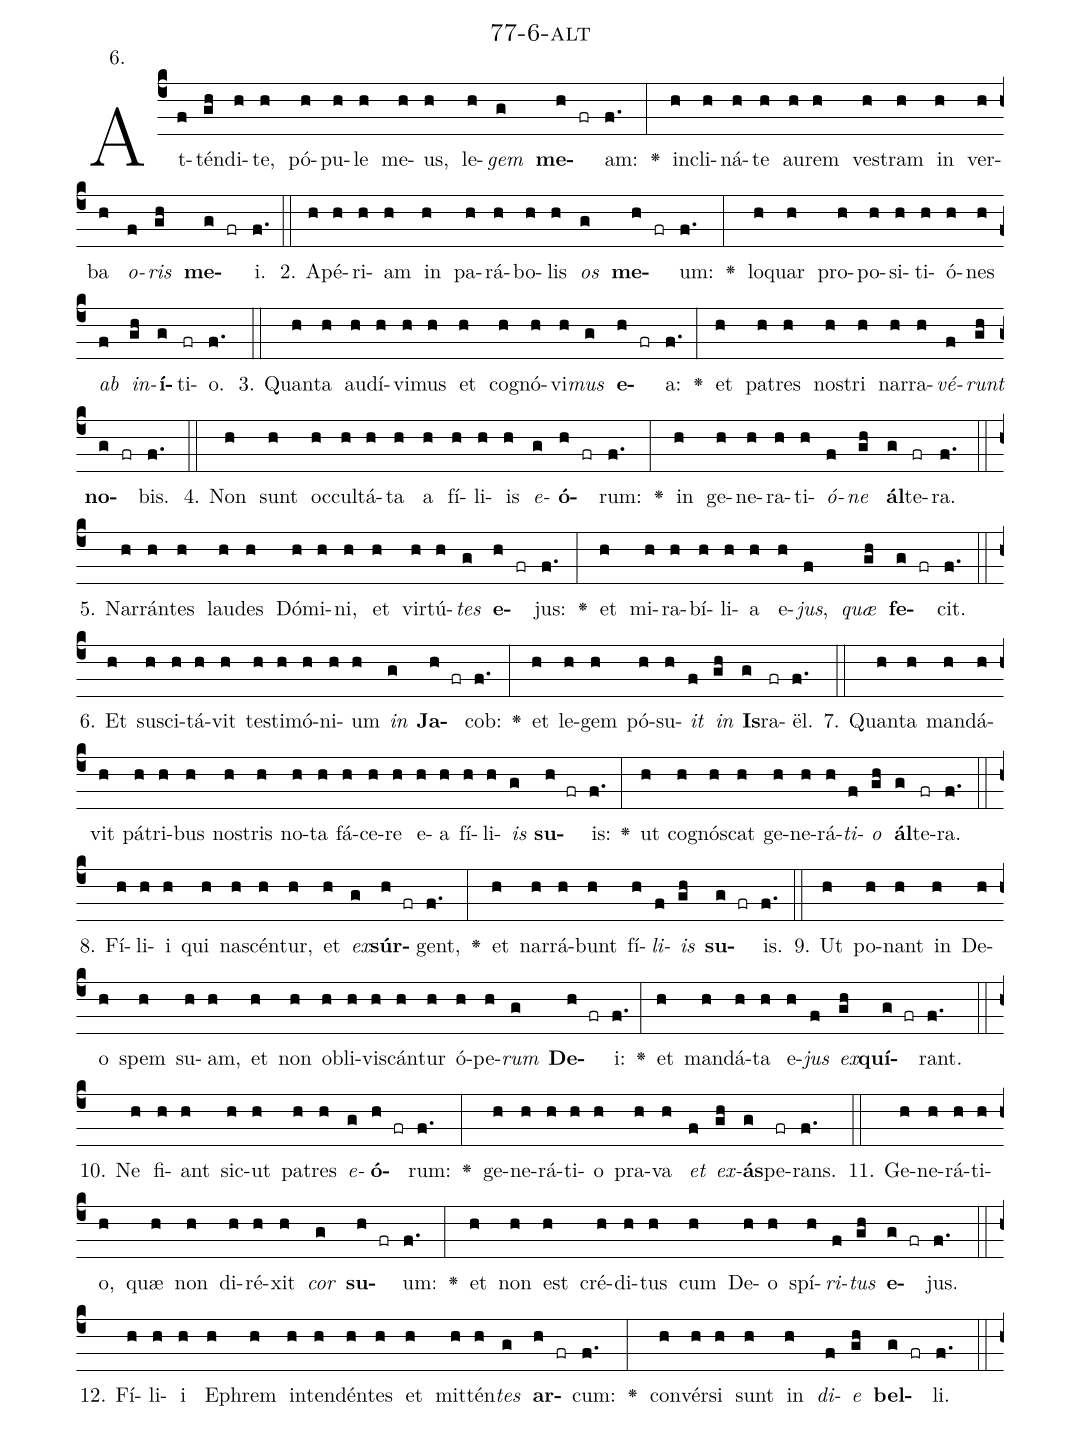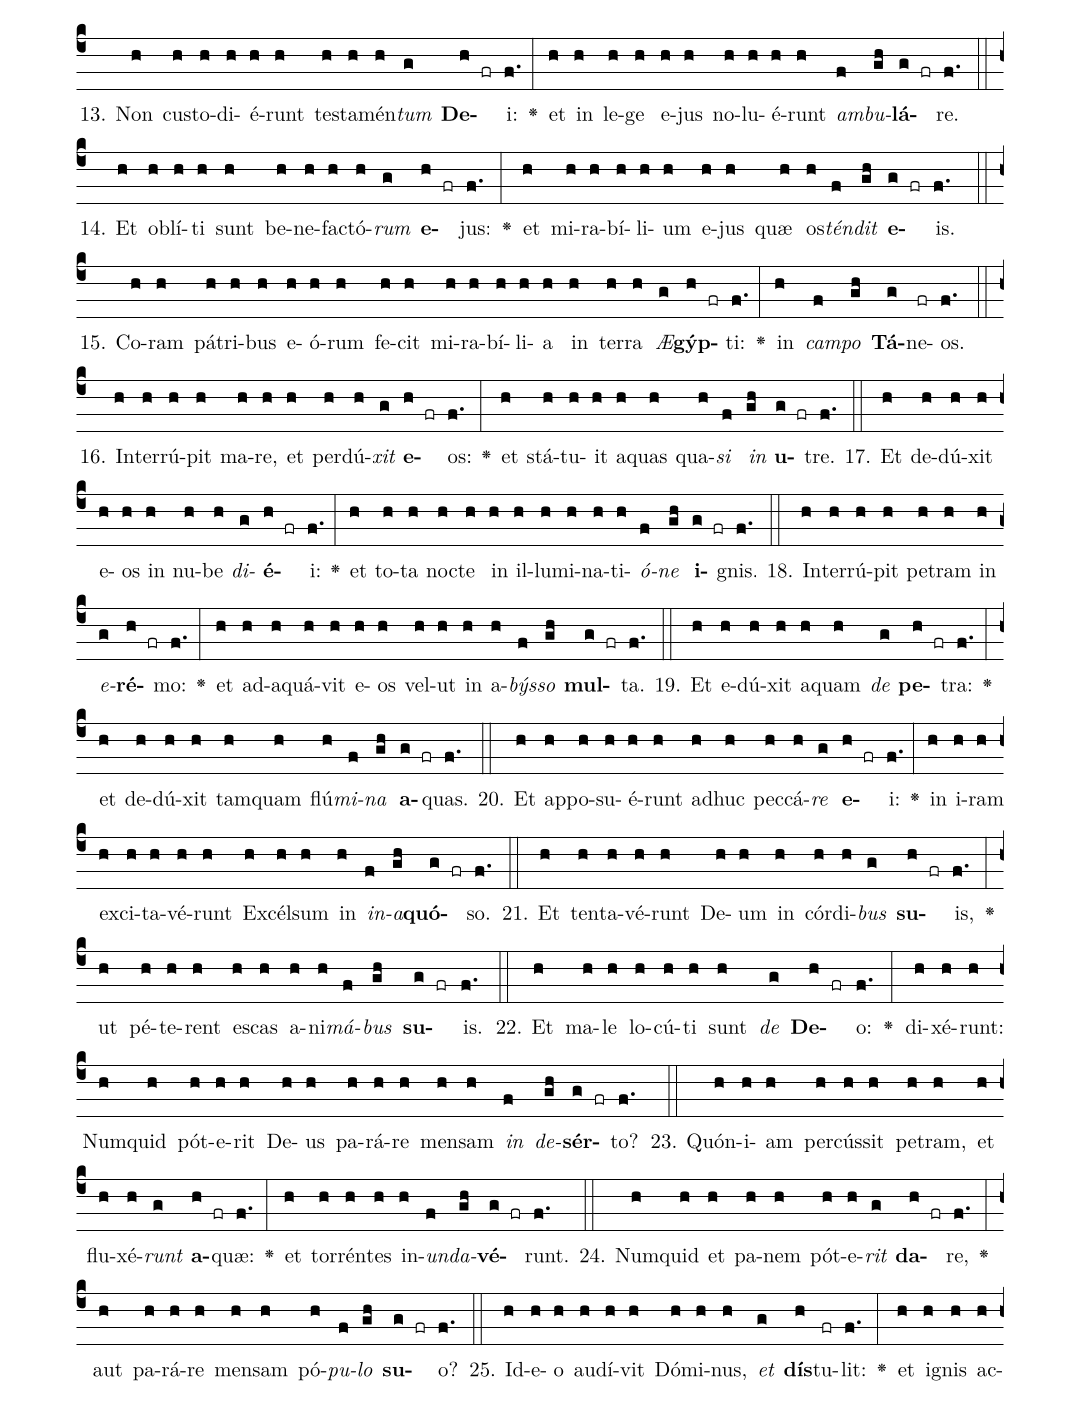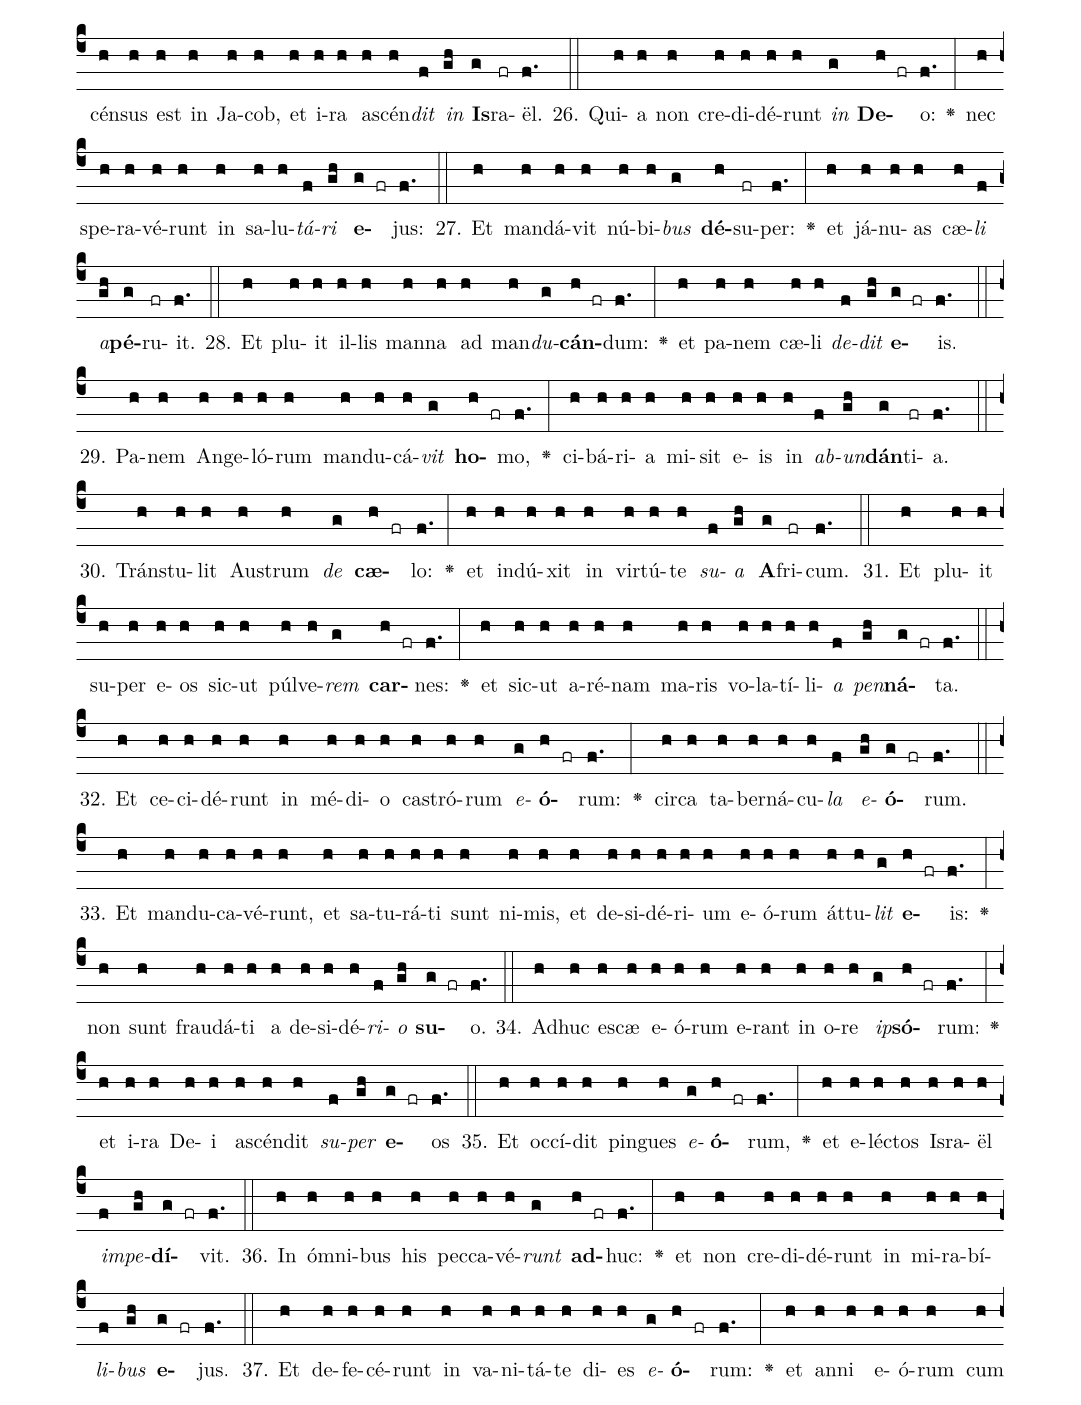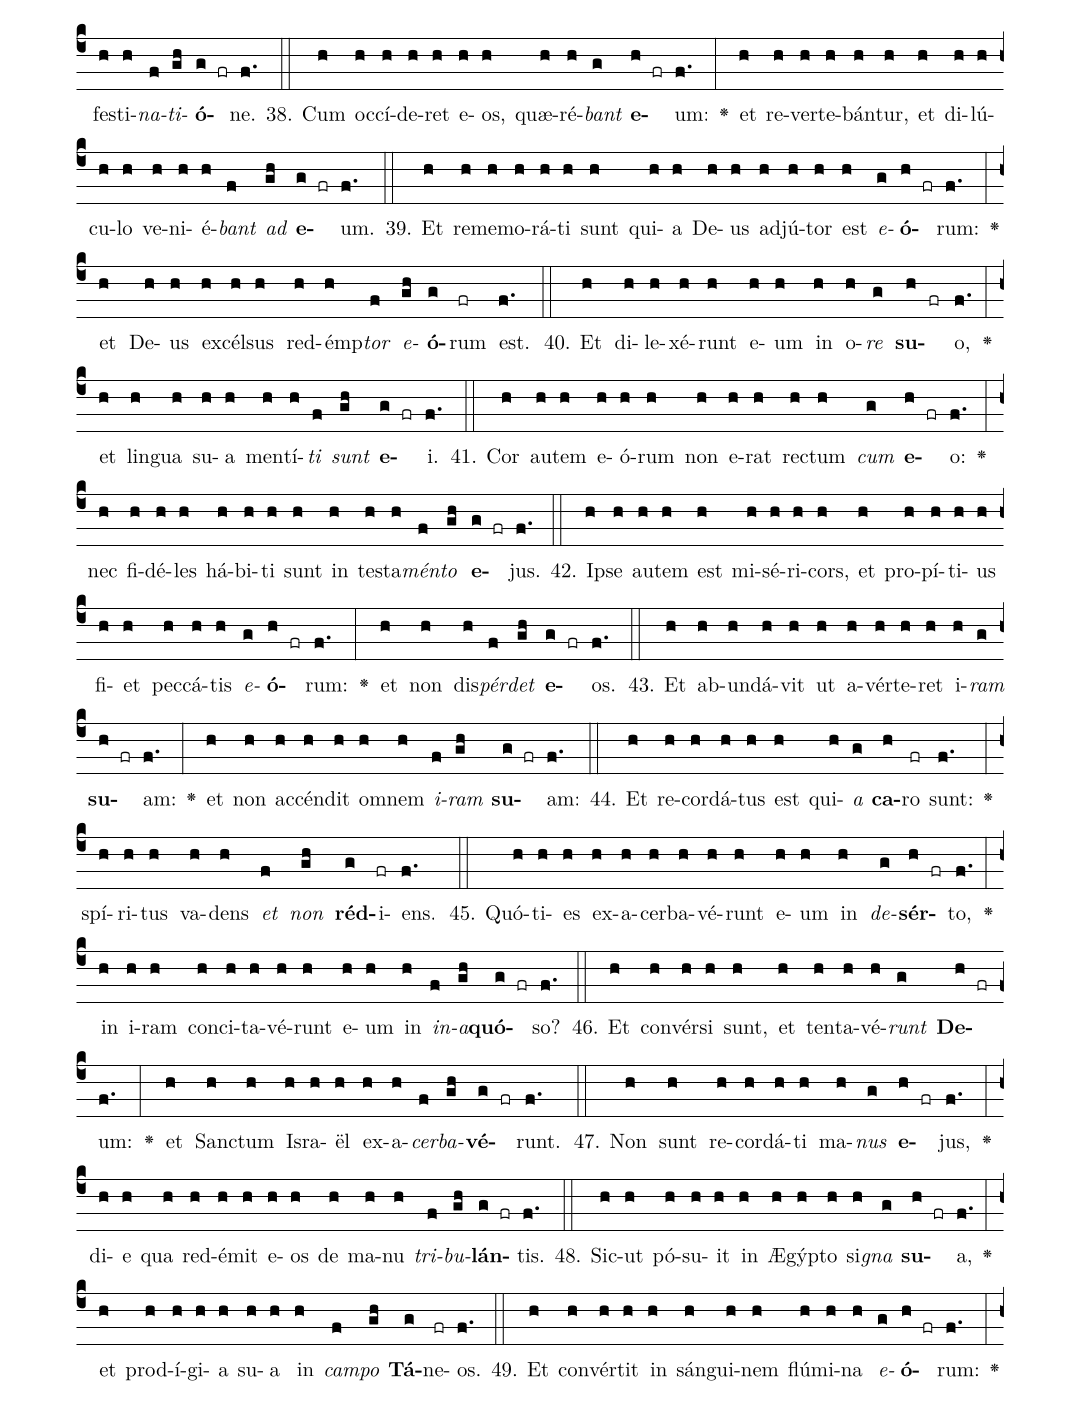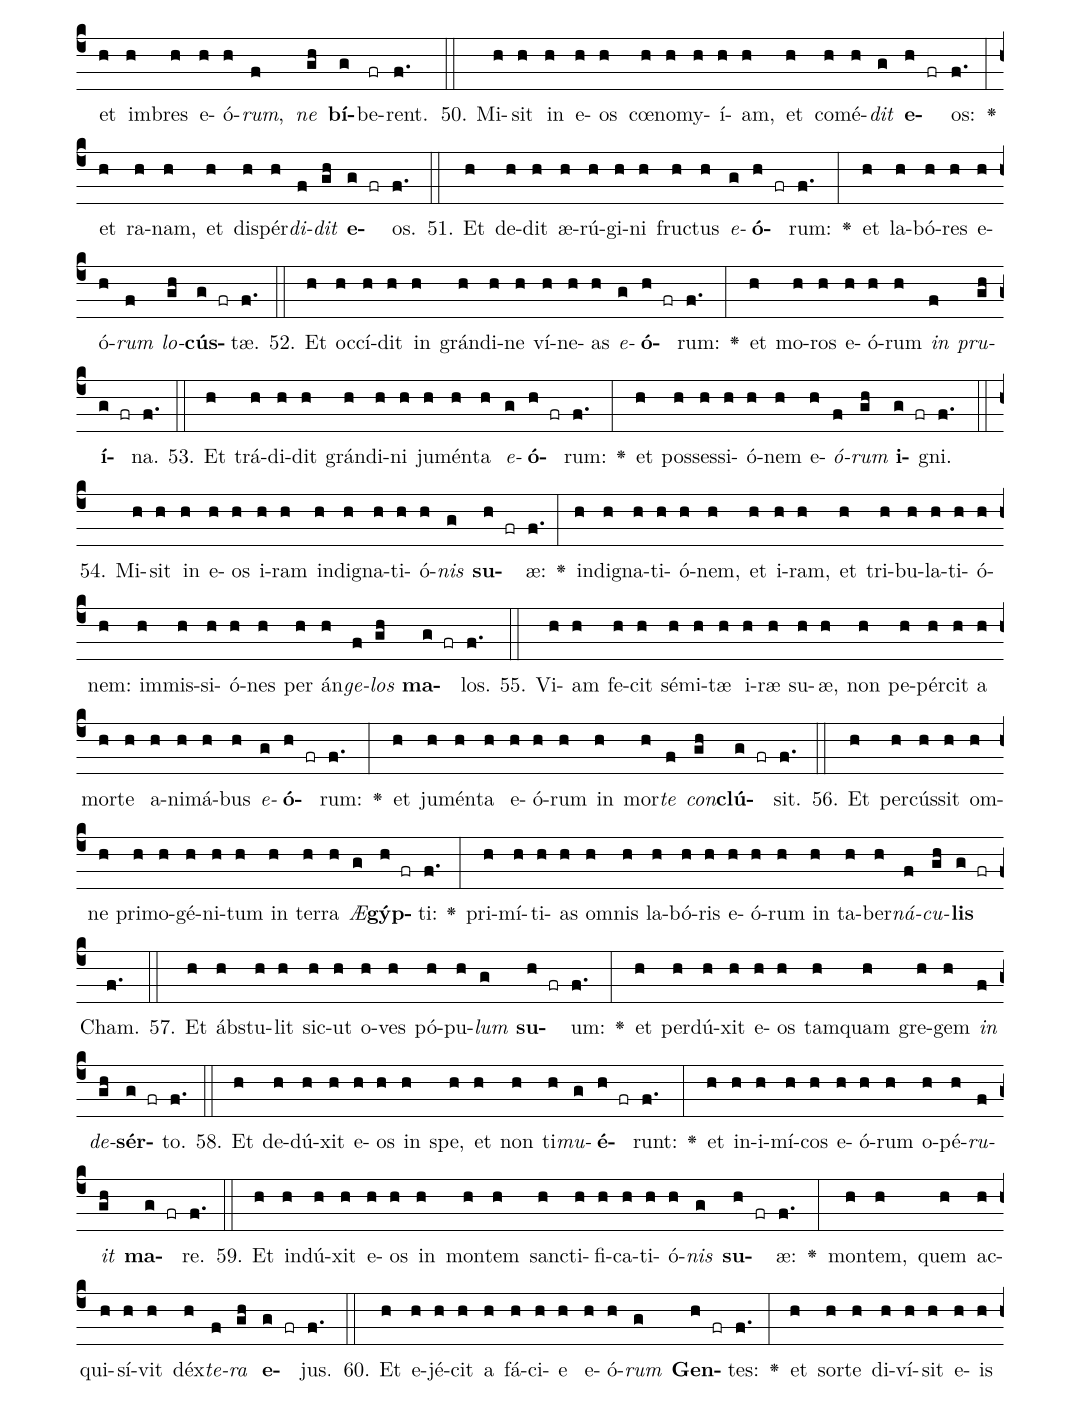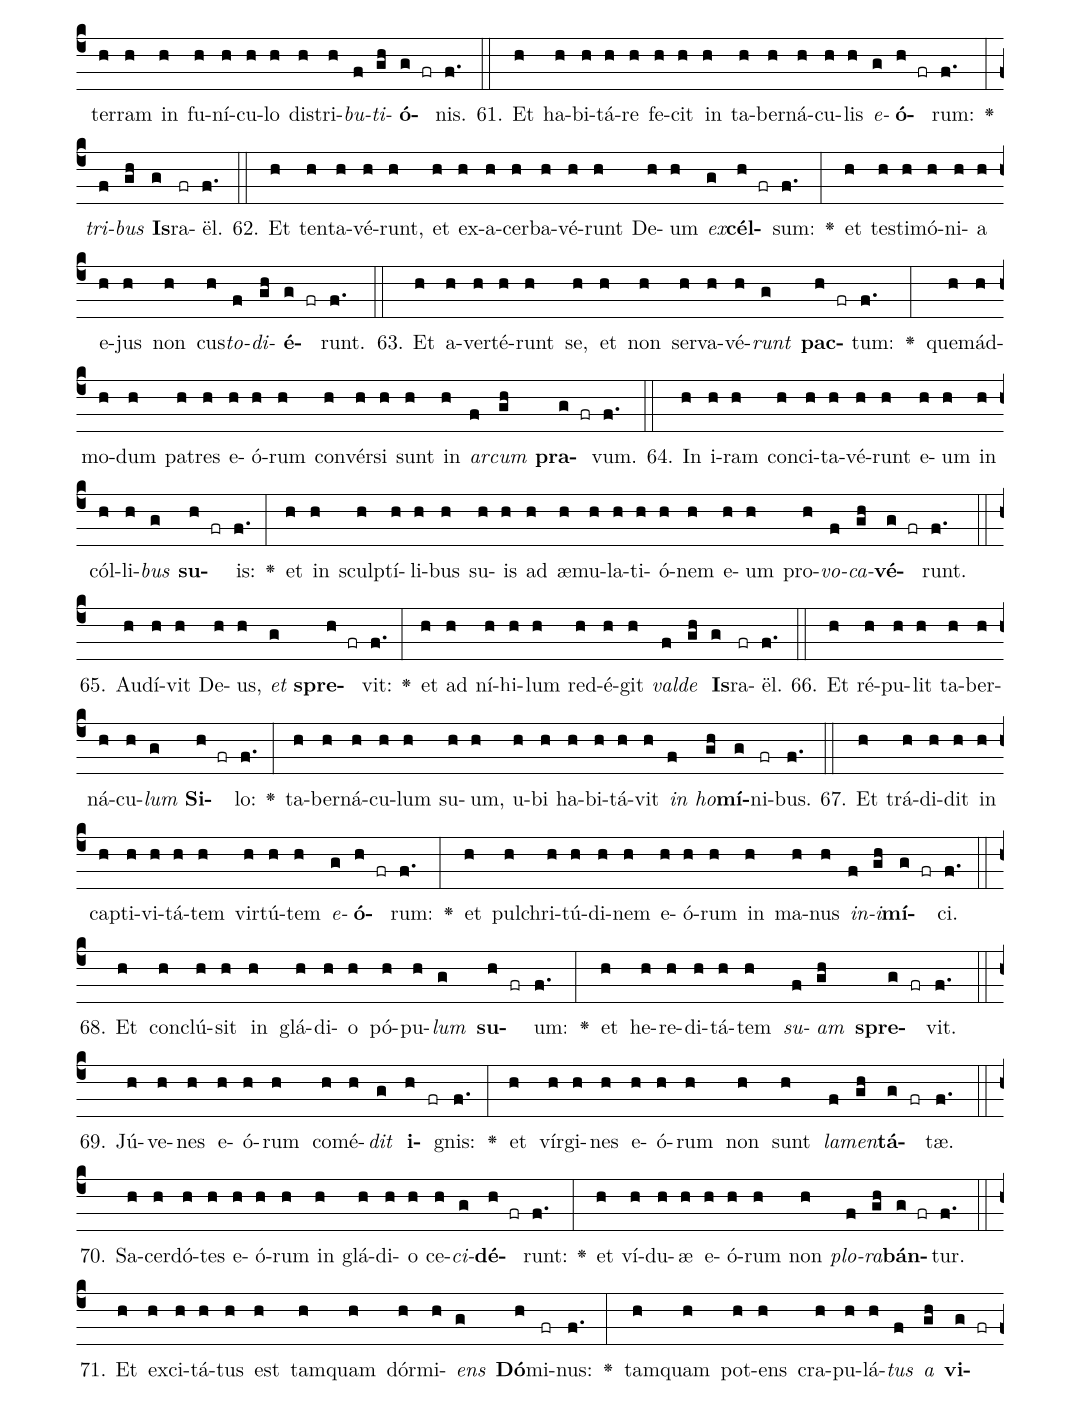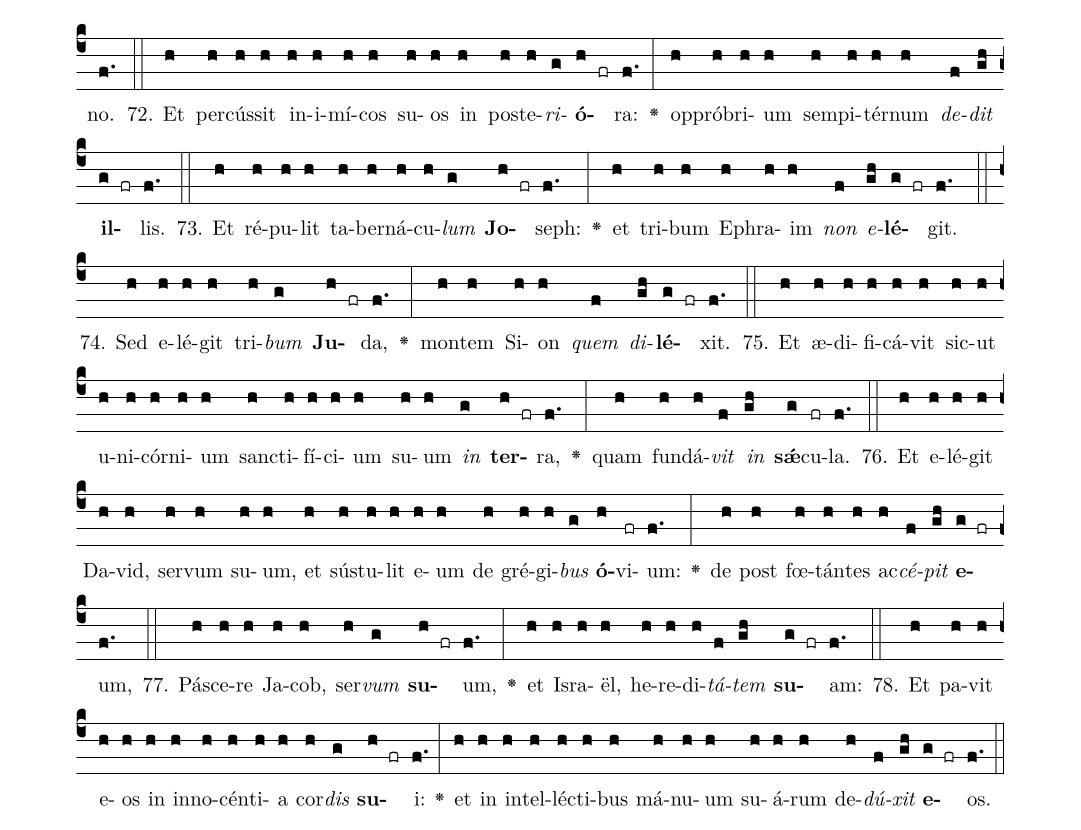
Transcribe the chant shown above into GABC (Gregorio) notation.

name: 77-6-alt;
annotation: 6.;
%%
(c4)At(f)tén(gh)di(h)te,(h) pó(h)pu(h)le(h) me(h)us,(h) le(h)<i>gem</i>(g) <b>me</b>(h fr)am:(f.) <v>\greheightstar</v>(:) in(h)cli(h)ná(h)te(h) au(h)rem(h) ves(h)tram(h) in(h) ver(h)ba(h) <i>o</i>(f)<i>ris</i>(gh) <b>me</b>(g fr)i.(f.) (::)
2. A(h)pé(h)ri(h)am(h) in(h) pa(h)rá(h)bo(h)lis(h) <i>os</i>(g) <b>me</b>(h fr)um:(f.) <v>\greheightstar</v>(:) lo(h)quar(h) pro(h)po(h)si(h)ti(h)ó(h)nes(h) <i>ab</i>(f) <i>in</i>(gh)<b>í</b>(g)ti(fr)o.(f.) (::)
3. Quan(h)ta(h) au(h)dí(h)vi(h)mus(h) et(h) co(h)gnó(h)vi(h)<i>mus</i>(g) <b>e</b>(h fr)a:(f.) <v>\greheightstar</v>(:) et(h) pa(h)tres(h) nos(h)tri(h) nar(h)ra(h)<i>vé</i>(f)<i>runt</i>(gh) <b>no</b>(g fr)bis.(f.) (::)
4. Non(h) sunt(h) oc(h)cul(h)tá(h)ta(h) a(h) fí(h)li(h)is(h) <i>e</i>(g)<b>ó</b>(h fr)rum:(f.) <v>\greheightstar</v>(:) in(h) ge(h)ne(h)ra(h)ti(h)<i>ó</i>(f)<i>ne</i>(gh) <b>ál</b>(g)te(fr)ra.(f.) (::)
5. Nar(h)rán(h)tes(h) lau(h)des(h) Dó(h)mi(h)ni,(h) et(h) vir(h)tú(h)<i>tes</i>(g) <b>e</b>(h fr)jus:(f.) <v>\greheightstar</v>(:) et(h) mi(h)ra(h)bí(h)li(h)a(h) e(h)<i>jus</i>,(f) <i>quæ</i>(gh) <b>fe</b>(g fr)cit.(f.) (::)
6. Et(h) su(h)sci(h)tá(h)vit(h) tes(h)ti(h)mó(h)ni(h)um(h) <i>in</i>(g) <b>Ja</b>(h fr)cob:(f.) <v>\greheightstar</v>(:) et(h) le(h)gem(h) pó(h)su(h)<i>it</i>(f) <i>in</i>(gh) <b>Is</b>(g)ra(fr)ël.(f.) (::)
7. Quan(h)ta(h) man(h)dá(h)vit(h) pá(h)tri(h)bus(h) nos(h)tris(h) no(h)ta(h) fá(h)ce(h)re(h) e(h)a(h) fí(h)li(h)<i>is</i>(g) <b>su</b>(h fr)is:(f.) <v>\greheightstar</v>(:) ut(h) co(h)gnós(h)cat(h) ge(h)ne(h)rá(h)<i>ti</i>(f)<i>o</i>(gh) <b>ál</b>(g)te(fr)ra.(f.) (::)
8. Fí(h)li(h)i(h) qui(h) na(h)scén(h)tur,(h) et(h) <i>ex</i>(g)<b>súr</b>(h fr)gent,(f.) <v>\greheightstar</v>(:) et(h) nar(h)rá(h)bunt(h) fí(h)<i>li</i>(f)<i>is</i>(gh) <b>su</b>(g fr)is.(f.) (::)
9. Ut(h) po(h)nant(h) in(h) De(h)o(h) spem(h) su(h)am,(h) et(h) non(h) ob(h)li(h)vis(h)cán(h)tur(h) ó(h)pe(h)<i>rum</i>(g) <b>De</b>(h fr)i:(f.) <v>\greheightstar</v>(:) et(h) man(h)dá(h)ta(h) e(h)<i>jus</i>(f) <i>ex</i>(gh)<b>quí</b>(g fr)rant.(f.) (::)
10. Ne(h) fi(h)ant(h) sic(h)ut(h) pa(h)tres(h) <i>e</i>(g)<b>ó</b>(h fr)rum:(f.) <v>\greheightstar</v>(:) ge(h)ne(h)rá(h)ti(h)o(h) pra(h)va(h) <i>et</i>(f) <i>ex</i>(gh)<b>ás</b>(g)pe(fr)rans.(f.) (::)
11. Ge(h)ne(h)rá(h)ti(h)o,(h) quæ(h) non(h) di(h)ré(h)xit(h) <i>cor</i>(g) <b>su</b>(h fr)um:(f.) <v>\greheightstar</v>(:) et(h) non(h) est(h) cré(h)di(h)tus(h) cum(h) De(h)o(h) spí(h)<i>ri</i>(f)<i>tus</i>(gh) <b>e</b>(g fr)jus.(f.) (::)
12. Fí(h)li(h)i(h) E(h)phrem(h) in(h)ten(h)dén(h)tes(h) et(h) mit(h)tén(h)<i>tes</i>(g) <b>ar</b>(h fr)cum:(f.) <v>\greheightstar</v>(:) con(h)vér(h)si(h) sunt(h) in(h) <i>di</i>(f)<i>e</i>(gh) <b>bel</b>(g fr)li.(f.) (::)
13. Non(h) cus(h)to(h)di(h)é(h)runt(h) tes(h)ta(h)mén(h)<i>tum</i>(g) <b>De</b>(h fr)i:(f.) <v>\greheightstar</v>(:) et(h) in(h) le(h)ge(h) e(h)jus(h) no(h)lu(h)é(h)runt(h) <i>am</i>(f)<i>bu</i>(gh)<b>lá</b>(g fr)re.(f.) (::)
14. Et(h) ob(h)lí(h)ti(h) sunt(h) be(h)ne(h)fac(h)tó(h)<i>rum</i>(g) <b>e</b>(h fr)jus:(f.) <v>\greheightstar</v>(:) et(h) mi(h)ra(h)bí(h)li(h)um(h) e(h)jus(h) quæ(h) os(h)<i>tén</i>(f)<i>dit</i>(gh) <b>e</b>(g fr)is.(f.) (::)
15. Co(h)ram(h) pá(h)tri(h)bus(h) e(h)ó(h)rum(h) fe(h)cit(h) mi(h)ra(h)bí(h)li(h)a(h) in(h) ter(h)ra(h) <i>Æ</i>(g)<b>gýp</b>(h fr)ti:(f.) <v>\greheightstar</v>(:) in(h) <i>cam</i>(f)<i>po</i>(gh) <b>Tá</b>(g)ne(fr)os.(f.) (::)
16. In(h)ter(h)rú(h)pit(h) ma(h)re,(h) et(h) per(h)dú(h)<i>xit</i>(g) <b>e</b>(h fr)os:(f.) <v>\greheightstar</v>(:) et(h) stá(h)tu(h)it(h) a(h)quas(h) qua(h)<i>si</i>(f) <i>in</i>(gh) <b>u</b>(g fr)tre.(f.) (::)
17. Et(h) de(h)dú(h)xit(h) e(h)os(h) in(h) nu(h)be(h) <i>di</i>(g)<b>é</b>(h fr)i:(f.) <v>\greheightstar</v>(:) et(h) to(h)ta(h) noc(h)te(h) in(h) il(h)lu(h)mi(h)na(h)ti(h)<i>ó</i>(f)<i>ne</i>(gh) <b>i</b>(g fr)gnis.(f.) (::)
18. In(h)ter(h)rú(h)pit(h) pe(h)tram(h) in(h) <i>e</i>(g)<b>ré</b>(h fr)mo:(f.) <v>\greheightstar</v>(:) et(h) ad(h)a(h)quá(h)vit(h) e(h)os(h) vel(h)ut(h) in(h) a(h)<i>býs</i>(f)<i>so</i>(gh) <b>mul</b>(g fr)ta.(f.) (::)
19. Et(h) e(h)dú(h)xit(h) a(h)quam(h) <i>de</i>(g) <b>pe</b>(h fr)tra:(f.) <v>\greheightstar</v>(:) et(h) de(h)dú(h)xit(h) tam(h)quam(h) flú(h)<i>mi</i>(f)<i>na</i>(gh) <b>a</b>(g fr)quas.(f.) (::)
20. Et(h) ap(h)po(h)su(h)é(h)runt(h) ad(h)huc(h) pec(h)cá(h)<i>re</i>(g) <b>e</b>(h fr)i:(f.) <v>\greheightstar</v>(:) in(h) i(h)ram(h) ex(h)ci(h)ta(h)vé(h)runt(h) Ex(h)cél(h)sum(h) in(h) <i>in</i>(f)<i>a</i>(gh)<b>quó</b>(g fr)so.(f.) (::)
21. Et(h) ten(h)ta(h)vé(h)runt(h) De(h)um(h) in(h) cór(h)di(h)<i>bus</i>(g) <b>su</b>(h fr)is,(f.) <v>\greheightstar</v>(:) ut(h) pé(h)te(h)rent(h) es(h)cas(h) a(h)ni(h)<i>má</i>(f)<i>bus</i>(gh) <b>su</b>(g fr)is.(f.) (::)
22. Et(h) ma(h)le(h) lo(h)cú(h)ti(h) sunt(h) <i>de</i>(g) <b>De</b>(h fr)o:(f.) <v>\greheightstar</v>(:) di(h)xé(h)runt:(h) Num(h)quid(h) pót(h)e(h)rit(h) De(h)us(h) pa(h)rá(h)re(h) men(h)sam(h) <i>in</i>(f) <i>de</i>(gh)<b>sér</b>(g fr)to?(f.) (::)
23. Quón(h)i(h)am(h) per(h)cús(h)sit(h) pe(h)tram,(h) et(h) flu(h)xé(h)<i>runt</i>(g) <b>a</b>(h fr)quæ:(f.) <v>\greheightstar</v>(:) et(h) tor(h)rén(h)tes(h) in(h)<i>un</i>(f)<i>da</i>(gh)<b>vé</b>(g fr)runt.(f.) (::)
24. Num(h)quid(h) et(h) pa(h)nem(h) pót(h)e(h)<i>rit</i>(g) <b>da</b>(h fr)re,(f.) <v>\greheightstar</v>(:) aut(h) pa(h)rá(h)re(h) men(h)sam(h) pó(h)<i>pu</i>(f)<i>lo</i>(gh) <b>su</b>(g fr)o?(f.) (::)
25. Id(h)e(h)o(h) au(h)dí(h)vit(h) Dó(h)mi(h)nus,(h) <i>et</i>(g) <b>dís</b>(h)tu(fr)lit:(f.) <v>\greheightstar</v>(:) et(h) i(h)gnis(h) ac(h)cén(h)sus(h) est(h) in(h) Ja(h)cob,(h) et(h) i(h)ra(h) a(h)scén(h)<i>dit</i>(f) <i>in</i>(gh) <b>Is</b>(g)ra(fr)ël.(f.) (::)
26. Qui(h)a(h) non(h) cre(h)di(h)dé(h)runt(h) <i>in</i>(g) <b>De</b>(h fr)o:(f.) <v>\greheightstar</v>(:) nec(h) spe(h)ra(h)vé(h)runt(h) in(h) sa(h)lu(h)<i>tá</i>(f)<i>ri</i>(gh) <b>e</b>(g fr)jus:(f.) (::)
27. Et(h) man(h)dá(h)vit(h) nú(h)bi(h)<i>bus</i>(g) <b>dé</b>(h)su(fr)per:(f.) <v>\greheightstar</v>(:) et(h) já(h)nu(h)as(h) cæ(h)<i>li</i>(f) <i>a</i>(gh)<b>pé</b>(g)ru(fr)it.(f.) (::)
28. Et(h) plu(h)it(h) il(h)lis(h) man(h)na(h) ad(h) man(h)<i>du</i>(g)<b>cán</b>(h fr)dum:(f.) <v>\greheightstar</v>(:) et(h) pa(h)nem(h) cæ(h)li(h) <i>de</i>(f)<i>dit</i>(gh) <b>e</b>(g fr)is.(f.) (::)
29. Pa(h)nem(h) An(h)ge(h)ló(h)rum(h) man(h)du(h)cá(h)<i>vit</i>(g) <b>ho</b>(h fr)mo,(f.) <v>\greheightstar</v>(:) ci(h)bá(h)ri(h)a(h) mi(h)sit(h) e(h)is(h) in(h) <i>ab</i>(f)<i>un</i>(gh)<b>dán</b>(g)ti(fr)a.(f.) (::)
30. Tráns(h)tu(h)lit(h) Aus(h)trum(h) <i>de</i>(g) <b>cæ</b>(h fr)lo:(f.) <v>\greheightstar</v>(:) et(h) in(h)dú(h)xit(h) in(h) vir(h)tú(h)te(h) <i>su</i>(f)<i>a</i>(gh) <b>A</b>(g)fri(fr)cum.(f.) (::)
31. Et(h) plu(h)it(h) su(h)per(h) e(h)os(h) sic(h)ut(h) púl(h)ve(h)<i>rem</i>(g) <b>car</b>(h fr)nes:(f.) <v>\greheightstar</v>(:) et(h) sic(h)ut(h) a(h)ré(h)nam(h) ma(h)ris(h) vo(h)la(h)tí(h)li(h)<i>a</i>(f) <i>pen</i>(gh)<b>ná</b>(g fr)ta.(f.) (::)
32. Et(h) ce(h)ci(h)dé(h)runt(h) in(h) mé(h)di(h)o(h) cas(h)tró(h)rum(h) <i>e</i>(g)<b>ó</b>(h fr)rum:(f.) <v>\greheightstar</v>(:) cir(h)ca(h) ta(h)ber(h)ná(h)cu(h)<i>la</i>(f) <i>e</i>(gh)<b>ó</b>(g fr)rum.(f.) (::)
33. Et(h) man(h)du(h)ca(h)vé(h)runt,(h) et(h) sa(h)tu(h)rá(h)ti(h) sunt(h) ni(h)mis,(h) et(h) de(h)si(h)dé(h)ri(h)um(h) e(h)ó(h)rum(h) át(h)tu(h)<i>lit</i>(g) <b>e</b>(h fr)is:(f.) <v>\greheightstar</v>(:) non(h) sunt(h) frau(h)dá(h)ti(h) a(h) de(h)si(h)dé(h)<i>ri</i>(f)<i>o</i>(gh) <b>su</b>(g fr)o.(f.) (::)
34. Ad(h)huc(h) e(h)scæ(h) e(h)ó(h)rum(h) e(h)rant(h) in(h) o(h)re(h) <i>ip</i>(g)<b>só</b>(h fr)rum:(f.) <v>\greheightstar</v>(:) et(h) i(h)ra(h) De(h)i(h) a(h)scén(h)dit(h) <i>su</i>(f)<i>per</i>(gh) <b>e</b>(g fr)os(f.) (::)
35. Et(h) oc(h)cí(h)dit(h) pin(h)gues(h) <i>e</i>(g)<b>ó</b>(h fr)rum,(f.) <v>\greheightstar</v>(:) et(h) e(h)léc(h)tos(h) Is(h)ra(h)ël(h) <i>im</i>(f)<i>pe</i>(gh)<b>dí</b>(g fr)vit.(f.) (::)
36. In(h) óm(h)ni(h)bus(h) his(h) pec(h)ca(h)vé(h)<i>runt</i>(g) <b>ad</b>(h fr)huc:(f.) <v>\greheightstar</v>(:) et(h) non(h) cre(h)di(h)dé(h)runt(h) in(h) mi(h)ra(h)bí(h)<i>li</i>(f)<i>bus</i>(gh) <b>e</b>(g fr)jus.(f.) (::)
37. Et(h) de(h)fe(h)cé(h)runt(h) in(h) va(h)ni(h)tá(h)te(h) di(h)es(h) <i>e</i>(g)<b>ó</b>(h fr)rum:(f.) <v>\greheightstar</v>(:) et(h) an(h)ni(h) e(h)ó(h)rum(h) cum(h) fes(h)ti(h)<i>na</i>(f)<i>ti</i>(gh)<b>ó</b>(g fr)ne.(f.) (::)
38. Cum(h) oc(h)cí(h)de(h)ret(h) e(h)os,(h) quæ(h)ré(h)<i>bant</i>(g) <b>e</b>(h fr)um:(f.) <v>\greheightstar</v>(:) et(h) re(h)ver(h)te(h)bán(h)tur,(h) et(h) di(h)lú(h)cu(h)lo(h) ve(h)ni(h)é(h)<i>bant</i>(f) <i>ad</i>(gh) <b>e</b>(g fr)um.(f.) (::)
39. Et(h) re(h)me(h)mo(h)rá(h)ti(h) sunt(h) qui(h)a(h) De(h)us(h) ad(h)jú(h)tor(h) est(h) <i>e</i>(g)<b>ó</b>(h fr)rum:(f.) <v>\greheightstar</v>(:) et(h) De(h)us(h) ex(h)cél(h)sus(h) red(h)émp(h)<i>tor</i>(f) <i>e</i>(gh)<b>ó</b>(g)rum(fr) est.(f.) (::)
40. Et(h) di(h)le(h)xé(h)runt(h) e(h)um(h) in(h) o(h)<i>re</i>(g) <b>su</b>(h fr)o,(f.) <v>\greheightstar</v>(:) et(h) lin(h)gua(h) su(h)a(h) men(h)tí(h)<i>ti</i>(f) <i>sunt</i>(gh) <b>e</b>(g fr)i.(f.) (::)
41. Cor(h) au(h)tem(h) e(h)ó(h)rum(h) non(h) e(h)rat(h) rec(h)tum(h) <i>cum</i>(g) <b>e</b>(h fr)o:(f.) <v>\greheightstar</v>(:) nec(h) fi(h)dé(h)les(h) há(h)bi(h)ti(h) sunt(h) in(h) tes(h)ta(h)<i>mén</i>(f)<i>to</i>(gh) <b>e</b>(g fr)jus.(f.) (::)
42. Ip(h)se(h) au(h)tem(h) est(h) mi(h)sé(h)ri(h)cors,(h) et(h) pro(h)pí(h)ti(h)us(h) fi(h)et(h) pec(h)cá(h)tis(h) <i>e</i>(g)<b>ó</b>(h fr)rum:(f.) <v>\greheightstar</v>(:) et(h) non(h) dis(h)<i>pér</i>(f)<i>det</i>(gh) <b>e</b>(g fr)os.(f.) (::)
43. Et(h) ab(h)un(h)dá(h)vit(h) ut(h) a(h)vér(h)te(h)ret(h) i(h)<i>ram</i>(g) <b>su</b>(h fr)am:(f.) <v>\greheightstar</v>(:) et(h) non(h) ac(h)cén(h)dit(h) om(h)nem(h) <i>i</i>(f)<i>ram</i>(gh) <b>su</b>(g fr)am:(f.) (::)
44. Et(h) re(h)cor(h)dá(h)tus(h) est(h) qui(h)<i>a</i>(g) <b>ca</b>(h)ro(fr) sunt:(f.) <v>\greheightstar</v>(:) spí(h)ri(h)tus(h) va(h)dens(h) <i>et</i>(f) <i>non</i>(gh) <b>réd</b>(g)i(fr)ens.(f.) (::)
45. Quó(h)ti(h)es(h) ex(h)a(h)cer(h)ba(h)vé(h)runt(h) e(h)um(h) in(h) <i>de</i>(g)<b>sér</b>(h fr)to,(f.) <v>\greheightstar</v>(:) in(h) i(h)ram(h) con(h)ci(h)ta(h)vé(h)runt(h) e(h)um(h) in(h) <i>in</i>(f)<i>a</i>(gh)<b>quó</b>(g fr)so?(f.) (::)
46. Et(h) con(h)vér(h)si(h) sunt,(h) et(h) ten(h)ta(h)vé(h)<i>runt</i>(g) <b>De</b>(h fr)um:(f.) <v>\greheightstar</v>(:) et(h) Sanc(h)tum(h) Is(h)ra(h)ël(h) ex(h)a(h)<i>cer</i>(f)<i>ba</i>(gh)<b>vé</b>(g fr)runt.(f.) (::)
47. Non(h) sunt(h) re(h)cor(h)dá(h)ti(h) ma(h)<i>nus</i>(g) <b>e</b>(h fr)jus,(f.) <v>\greheightstar</v>(:) di(h)e(h) qua(h) red(h)é(h)mit(h) e(h)os(h) de(h) ma(h)nu(h) <i>tri</i>(f)<i>bu</i>(gh)<b>lán</b>(g fr)tis.(f.) (::)
48. Sic(h)ut(h) pó(h)su(h)it(h) in(h) Æ(h)gýp(h)to(h) si(h)<i>gna</i>(g) <b>su</b>(h fr)a,(f.) <v>\greheightstar</v>(:) et(h) prod(h)í(h)gi(h)a(h) su(h)a(h) in(h) <i>cam</i>(f)<i>po</i>(gh) <b>Tá</b>(g)ne(fr)os.(f.) (::)
49. Et(h) con(h)vér(h)tit(h) in(h) sán(h)gui(h)nem(h) flú(h)mi(h)na(h) <i>e</i>(g)<b>ó</b>(h fr)rum:(f.) <v>\greheightstar</v>(:) et(h) im(h)bres(h) e(h)ó(h)<i>rum</i>,(f) <i>ne</i>(gh) <b>bí</b>(g)be(fr)rent.(f.) (::)
50. Mi(h)sit(h) in(h) e(h)os(h) cœ(h)no(h)my(h)í(h)am,(h) et(h) com(h)é(h)<i>dit</i>(g) <b>e</b>(h fr)os:(f.) <v>\greheightstar</v>(:) et(h) ra(h)nam,(h) et(h) dis(h)pér(h)<i>di</i>(f)<i>dit</i>(gh) <b>e</b>(g fr)os.(f.) (::)
51. Et(h) de(h)dit(h) æ(h)rú(h)gi(h)ni(h) fruc(h)tus(h) <i>e</i>(g)<b>ó</b>(h fr)rum:(f.) <v>\greheightstar</v>(:) et(h) la(h)bó(h)res(h) e(h)ó(h)<i>rum</i>(f) <i>lo</i>(gh)<b>cús</b>(g fr)tæ.(f.) (::)
52. Et(h) oc(h)cí(h)dit(h) in(h) grán(h)di(h)ne(h) ví(h)ne(h)as(h) <i>e</i>(g)<b>ó</b>(h fr)rum:(f.) <v>\greheightstar</v>(:) et(h) mo(h)ros(h) e(h)ó(h)rum(h) <i>in</i>(f) <i>pru</i>(gh)<b>í</b>(g fr)na.(f.) (::)
53. Et(h) trá(h)di(h)dit(h) grán(h)di(h)ni(h) ju(h)mén(h)ta(h) <i>e</i>(g)<b>ó</b>(h fr)rum:(f.) <v>\greheightstar</v>(:) et(h) pos(h)ses(h)si(h)ó(h)nem(h) e(h)<i>ó</i>(f)<i>rum</i>(gh) <b>i</b>(g fr)gni.(f.) (::)
54. Mi(h)sit(h) in(h) e(h)os(h) i(h)ram(h) in(h)di(h)gna(h)ti(h)ó(h)<i>nis</i>(g) <b>su</b>(h fr)æ:(f.) <v>\greheightstar</v>(:) in(h)di(h)gna(h)ti(h)ó(h)nem,(h) et(h) i(h)ram,(h) et(h) tri(h)bu(h)la(h)ti(h)ó(h)nem:(h) im(h)mis(h)si(h)ó(h)nes(h) per(h) án(h)<i>ge</i>(f)<i>los</i>(gh) <b>ma</b>(g fr)los.(f.) (::)
55. Vi(h)am(h) fe(h)cit(h) sé(h)mi(h)tæ(h) i(h)ræ(h) su(h)æ,(h) non(h) pe(h)pér(h)cit(h) a(h) mor(h)te(h) a(h)ni(h)má(h)bus(h) <i>e</i>(g)<b>ó</b>(h fr)rum:(f.) <v>\greheightstar</v>(:) et(h) ju(h)mén(h)ta(h) e(h)ó(h)rum(h) in(h) mor(h)<i>te</i>(f) <i>con</i>(gh)<b>clú</b>(g fr)sit.(f.) (::)
56. Et(h) per(h)cús(h)sit(h) om(h)ne(h) pri(h)mo(h)gé(h)ni(h)tum(h) in(h) ter(h)ra(h) <i>Æ</i>(g)<b>gýp</b>(h fr)ti:(f.) <v>\greheightstar</v>(:) pri(h)mí(h)ti(h)as(h) om(h)nis(h) la(h)bó(h)ris(h) e(h)ó(h)rum(h) in(h) ta(h)ber(h)<i>ná</i>(f)<i>cu</i>(gh)<b>lis</b>(g fr) Cham.(f.) (::)
57. Et(h) ábs(h)tu(h)lit(h) sic(h)ut(h) o(h)ves(h) pó(h)pu(h)<i>lum</i>(g) <b>su</b>(h fr)um:(f.) <v>\greheightstar</v>(:) et(h) per(h)dú(h)xit(h) e(h)os(h) tam(h)quam(h) gre(h)gem(h) <i>in</i>(f) <i>de</i>(gh)<b>sér</b>(g fr)to.(f.) (::)
58. Et(h) de(h)dú(h)xit(h) e(h)os(h) in(h) spe,(h) et(h) non(h) ti(h)<i>mu</i>(g)<b>é</b>(h fr)runt:(f.) <v>\greheightstar</v>(:) et(h) in(h)i(h)mí(h)cos(h) e(h)ó(h)rum(h) o(h)pé(h)<i>ru</i>(f)<i>it</i>(gh) <b>ma</b>(g fr)re.(f.) (::)
59. Et(h) in(h)dú(h)xit(h) e(h)os(h) in(h) mon(h)tem(h) sanc(h)ti(h)fi(h)ca(h)ti(h)ó(h)<i>nis</i>(g) <b>su</b>(h fr)æ:(f.) <v>\greheightstar</v>(:) mon(h)tem,(h) quem(h) ac(h)qui(h)sí(h)vit(h) déx(h)<i>te</i>(f)<i>ra</i>(gh) <b>e</b>(g fr)jus.(f.) (::)
60. Et(h) e(h)jé(h)cit(h) a(h) fá(h)ci(h)e(h) e(h)ó(h)<i>rum</i>(g) <b>Gen</b>(h fr)tes:(f.) <v>\greheightstar</v>(:) et(h) sor(h)te(h) di(h)ví(h)sit(h) e(h)is(h) ter(h)ram(h) in(h) fu(h)ní(h)cu(h)lo(h) dis(h)tri(h)<i>bu</i>(f)<i>ti</i>(gh)<b>ó</b>(g fr)nis.(f.) (::)
61. Et(h) ha(h)bi(h)tá(h)re(h) fe(h)cit(h) in(h) ta(h)ber(h)ná(h)cu(h)lis(h) <i>e</i>(g)<b>ó</b>(h fr)rum:(f.) <v>\greheightstar</v>(:) <i>tri</i>(f)<i>bus</i>(gh) <b>Is</b>(g)ra(fr)ël.(f.) (::)
62. Et(h) ten(h)ta(h)vé(h)runt,(h) et(h) ex(h)a(h)cer(h)ba(h)vé(h)runt(h) De(h)um(h) <i>ex</i>(g)<b>cél</b>(h fr)sum:(f.) <v>\greheightstar</v>(:) et(h) tes(h)ti(h)mó(h)ni(h)a(h) e(h)jus(h) non(h) cus(h)<i>to</i>(f)<i>di</i>(gh)<b>é</b>(g fr)runt.(f.) (::)
63. Et(h) a(h)ver(h)té(h)runt(h) se,(h) et(h) non(h) ser(h)va(h)vé(h)<i>runt</i>(g) <b>pac</b>(h fr)tum:(f.) <v>\greheightstar</v>(:) quem(h)ád(h)mo(h)dum(h) pa(h)tres(h) e(h)ó(h)rum(h) con(h)vér(h)si(h) sunt(h) in(h) <i>ar</i>(f)<i>cum</i>(gh) <b>pra</b>(g fr)vum.(f.) (::)
64. In(h) i(h)ram(h) con(h)ci(h)ta(h)vé(h)runt(h) e(h)um(h) in(h) cól(h)li(h)<i>bus</i>(g) <b>su</b>(h fr)is:(f.) <v>\greheightstar</v>(:) et(h) in(h) sculp(h)tí(h)li(h)bus(h) su(h)is(h) ad(h) æ(h)mu(h)la(h)ti(h)ó(h)nem(h) e(h)um(h) pro(h)<i>vo</i>(f)<i>ca</i>(gh)<b>vé</b>(g fr)runt.(f.) (::)
65. Au(h)dí(h)vit(h) De(h)us,(h) <i>et</i>(g) <b>spre</b>(h fr)vit:(f.) <v>\greheightstar</v>(:) et(h) ad(h) ní(h)hi(h)lum(h) red(h)é(h)git(h) <i>val</i>(f)<i>de</i>(gh) <b>Is</b>(g)ra(fr)ël.(f.) (::)
66. Et(h) ré(h)pu(h)lit(h) ta(h)ber(h)ná(h)cu(h)<i>lum</i>(g) <b>Si</b>(h fr)lo:(f.) <v>\greheightstar</v>(:) ta(h)ber(h)ná(h)cu(h)lum(h) su(h)um,(h) u(h)bi(h) ha(h)bi(h)tá(h)vit(h) <i>in</i>(f) <i>ho</i>(gh)<b>mí</b>(g)ni(fr)bus.(f.) (::)
67. Et(h) trá(h)di(h)dit(h) in(h) cap(h)ti(h)vi(h)tá(h)tem(h) vir(h)tú(h)tem(h) <i>e</i>(g)<b>ó</b>(h fr)rum:(f.) <v>\greheightstar</v>(:) et(h) pul(h)chri(h)tú(h)di(h)nem(h) e(h)ó(h)rum(h) in(h) ma(h)nus(h) <i>in</i>(f)<i>i</i>(gh)<b>mí</b>(g fr)ci.(f.) (::)
68. Et(h) con(h)clú(h)sit(h) in(h) glá(h)di(h)o(h) pó(h)pu(h)<i>lum</i>(g) <b>su</b>(h fr)um:(f.) <v>\greheightstar</v>(:) et(h) he(h)re(h)di(h)tá(h)tem(h) <i>su</i>(f)<i>am</i>(gh) <b>spre</b>(g fr)vit.(f.) (::)
69. Jú(h)ve(h)nes(h) e(h)ó(h)rum(h) com(h)é(h)<i>dit</i>(g) <b>i</b>(h fr)gnis:(f.) <v>\greheightstar</v>(:) et(h) vír(h)gi(h)nes(h) e(h)ó(h)rum(h) non(h) sunt(h) <i>la</i>(f)<i>men</i>(gh)<b>tá</b>(g fr)tæ.(f.) (::)
70. Sa(h)cer(h)dó(h)tes(h) e(h)ó(h)rum(h) in(h) glá(h)di(h)o(h) ce(h)<i>ci</i>(g)<b>dé</b>(h fr)runt:(f.) <v>\greheightstar</v>(:) et(h) ví(h)du(h)æ(h) e(h)ó(h)rum(h) non(h) <i>plo</i>(f)<i>ra</i>(gh)<b>bán</b>(g fr)tur.(f.) (::)
71. Et(h) ex(h)ci(h)tá(h)tus(h) est(h) tam(h)quam(h) dór(h)mi(h)<i>ens</i>(g) <b>Dó</b>(h)mi(fr)nus:(f.) <v>\greheightstar</v>(:) tam(h)quam(h) pot(h)ens(h) cra(h)pu(h)lá(h)<i>tus</i>(f) <i>a</i>(gh) <b>vi</b>(g fr)no.(f.) (::)
72. Et(h) per(h)cús(h)sit(h) in(h)i(h)mí(h)cos(h) su(h)os(h) in(h) post(h)e(h)<i>ri</i>(g)<b>ó</b>(h fr)ra:(f.) <v>\greheightstar</v>(:) op(h)pró(h)bri(h)um(h) sem(h)pi(h)tér(h)num(h) <i>de</i>(f)<i>dit</i>(gh) <b>il</b>(g fr)lis.(f.) (::)
73. Et(h) ré(h)pu(h)lit(h) ta(h)ber(h)ná(h)cu(h)<i>lum</i>(g) <b>Jo</b>(h fr)seph:(f.) <v>\greheightstar</v>(:) et(h) tri(h)bum(h) E(h)phra(h)im(h) <i>non</i>(f) <i>e</i>(gh)<b>lé</b>(g fr)git.(f.) (::)
74. Sed(h) e(h)lé(h)git(h) tri(h)<i>bum</i>(g) <b>Ju</b>(h fr)da,(f.) <v>\greheightstar</v>(:) mon(h)tem(h) Si(h)on(h) <i>quem</i>(f) <i>di</i>(gh)<b>lé</b>(g fr)xit.(f.) (::)
75. Et(h) æ(h)di(h)fi(h)cá(h)vit(h) sic(h)ut(h) u(h)ni(h)cór(h)ni(h)um(h) sanc(h)ti(h)fí(h)ci(h)um(h) su(h)um(h) <i>in</i>(g) <b>ter</b>(h fr)ra,(f.) <v>\greheightstar</v>(:) quam(h) fun(h)dá(h)<i>vit</i>(f) <i>in</i>(gh) <b>sǽ</b>(g)cu(fr)la.(f.) (::)
76. Et(h) e(h)lé(h)git(h) Da(h)vid,(h) ser(h)vum(h) su(h)um,(h) et(h) sús(h)tu(h)lit(h) e(h)um(h) de(h) gré(h)gi(h)<i>bus</i>(g) <b>ó</b>(h)vi(fr)um:(f.) <v>\greheightstar</v>(:) de(h) post(h) fœ(h)tán(h)tes(h) ac(h)<i>cé</i>(f)<i>pit</i>(gh) <b>e</b>(g fr)um,(f.) (::)
77. Pá(h)sce(h)re(h) Ja(h)cob,(h) ser(h)<i>vum</i>(g) <b>su</b>(h fr)um,(f.) <v>\greheightstar</v>(:) et(h) Is(h)ra(h)ël,(h) he(h)re(h)di(h)<i>tá</i>(f)<i>tem</i>(gh) <b>su</b>(g fr)am:(f.) (::)
78. Et(h) pa(h)vit(h) e(h)os(h) in(h) in(h)no(h)cén(h)ti(h)a(h) cor(h)<i>dis</i>(g) <b>su</b>(h fr)i:(f.) <v>\greheightstar</v>(:) et(h) in(h) in(h)tel(h)léc(h)ti(h)bus(h) má(h)nu(h)um(h) su(h)á(h)rum(h) de(h)<i>dú</i>(f)<i>xit</i>(gh) <b>e</b>(g fr)os.(f.) (::)
